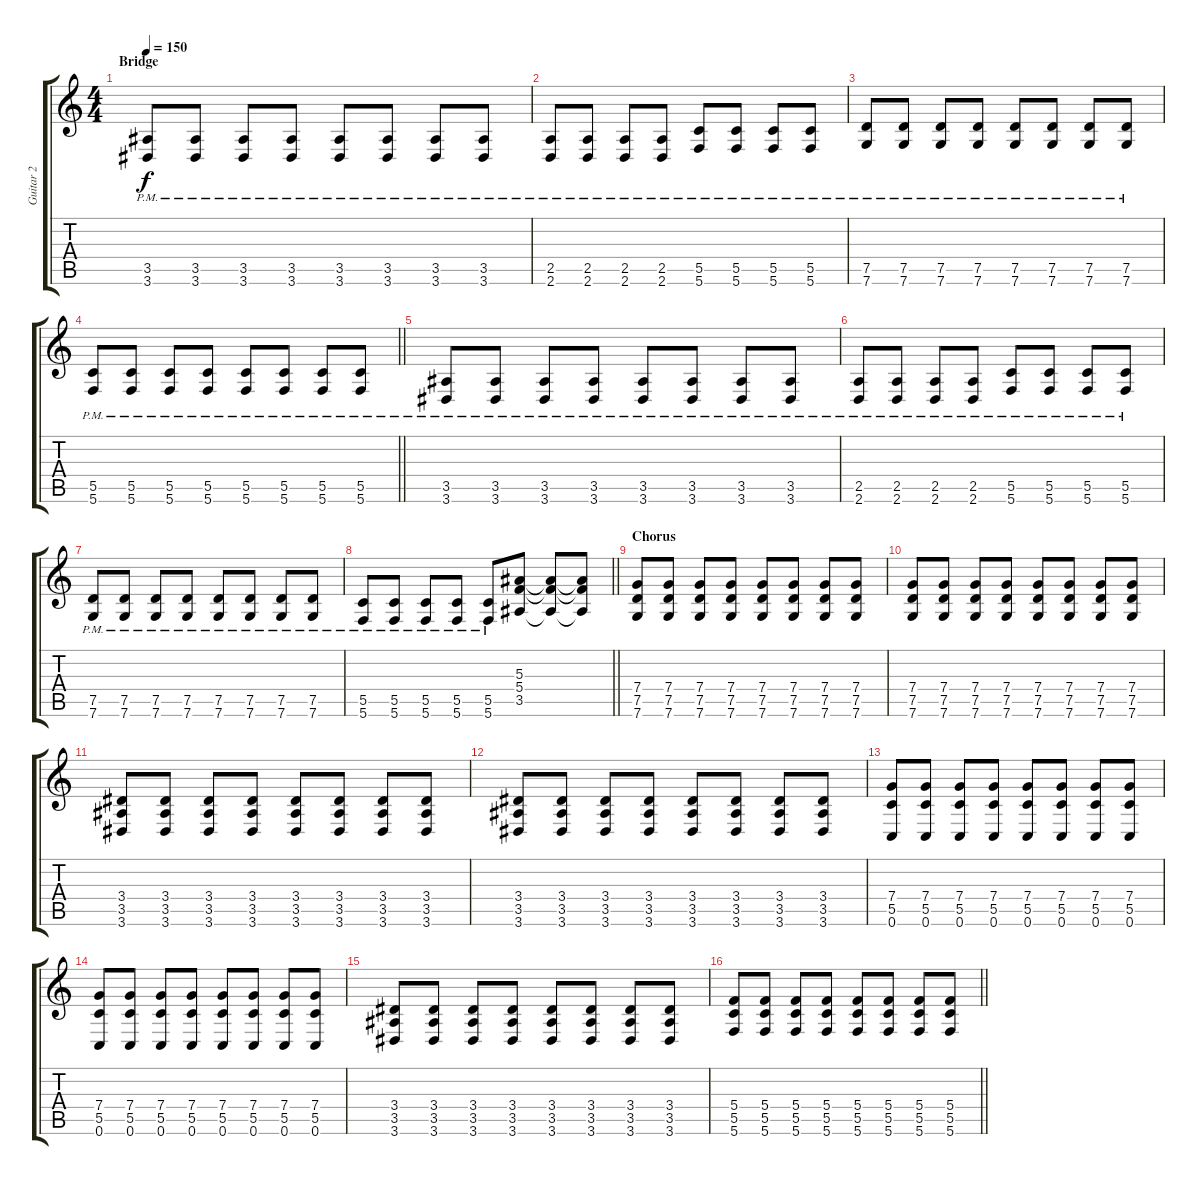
\track ("Guitar 2" "Guitar 2") {instrument distortionguitar}
\staff {score tabs}
\tuning (D4 A3 F3 C3 G2 C2) {hide}
\ts (4 4)
\section ("" "Bridge")
\tempo 150
\clef g2
\ks c
(3.5{pm} 3.6{pm}).8{dy f} (3.5{pm} 3.6{pm}).8 (3.5{pm} 3.6{pm}).8 (3.5{pm} 3.6{pm}).8 (3.5{pm} 3.6{pm}).8 (3.5{pm} 3.6{pm}).8 (3.5{pm} 3.6{pm}).8 (3.5{pm} 3.6{pm}).8 |
(2.5{pm} 2.6{pm}).8 (2.5{pm} 2.6{pm}).8 (2.5{pm} 2.6{pm}).8 (2.5{pm} 2.6{pm}).8 (5.5{pm} 5.6{pm}).8 (5.5{pm} 5.6{pm}).8 (5.5{pm} 5.6{pm}).8 (5.5{pm} 5.6{pm}).8 |
(7.5{pm} 7.6{pm}).8 (7.5{pm} 7.6{pm}).8 (7.5{pm} 7.6{pm}).8 (7.5{pm} 7.6{pm}).8 (7.5{pm} 7.6{pm}).8 (7.5{pm} 7.6{pm}).8 (7.5{pm} 7.6{pm}).8 (7.5{pm} 7.6{pm}).8 |
\barLineRight lightlight
(5.5{pm} 5.6{pm}).8 (5.5{pm} 5.6{pm}).8 (5.5{pm} 5.6{pm}).8 (5.5{pm} 5.6{pm}).8 (5.5{pm} 5.6{pm}).8 (5.5{pm} 5.6{pm}).8 (5.5{pm} 5.6{pm}).8 (5.5{pm} 5.6{pm}).8 |
(3.5{pm} 3.6{pm}).8 (3.5{pm} 3.6{pm}).8 (3.5{pm} 3.6{pm}).8 (3.5{pm} 3.6{pm}).8 (3.5{pm} 3.6{pm}).8 (3.5{pm} 3.6{pm}).8 (3.5{pm} 3.6{pm}).8 (3.5{pm} 3.6{pm}).8 |
(2.5{pm} 2.6{pm}).8 (2.5{pm} 2.6{pm}).8 (2.5{pm} 2.6{pm}).8 (2.5{pm} 2.6{pm}).8 (5.5{pm} 5.6{pm}).8 (5.5{pm} 5.6{pm}).8 (5.5{pm} 5.6{pm}).8 (5.5{pm} 5.6{pm}).8 |
(7.5{pm} 7.6{pm}).8 (7.5{pm} 7.6{pm}).8 (7.5{pm} 7.6{pm}).8 (7.5{pm} 7.6{pm}).8 (7.5{pm} 7.6{pm}).8 (7.5{pm} 7.6{pm}).8 (7.5{pm} 7.6{pm}).8 (7.5{pm} 7.6{pm}).8 |
\barLineRight lightlight
(5.5{pm} 5.6{pm}).8 (5.5{pm} 5.6{pm}).8 (5.5{pm} 5.6{pm}).8 (5.5{pm} 5.6{pm}).8 (5.5{pm} 5.6{pm}).8 (5.3 5.4 3.5).8 (5.3{t} 5.4{t} 3.5{t}).8 (5.3{t} 5.4{t} 3.5{t}).8 |
\section ("" "Chorus")
(7.4 7.5 7.6).8 (7.4 7.5 7.6).8 (7.4 7.5 7.6).8 (7.4 7.5 7.6).8 (7.4 7.5 7.6).8 (7.4 7.5 7.6).8 (7.4 7.5 7.6).8 (7.4 7.5 7.6).8 |
(7.4 7.5 7.6).8 (7.4 7.5 7.6).8 (7.4 7.5 7.6).8 (7.4 7.5 7.6).8 (7.4 7.5 7.6).8 (7.4 7.5 7.6).8 (7.4 7.5 7.6).8 (7.4 7.5 7.6).8 |
(3.4 3.5 3.6).8 (3.4 3.5 3.6).8 (3.4 3.5 3.6).8 (3.4 3.5 3.6).8 (3.4 3.5 3.6).8 (3.4 3.5 3.6).8 (3.4 3.5 3.6).8 (3.4 3.5 3.6).8 |
(3.4 3.5 3.6).8 (3.4 3.5 3.6).8 (3.4 3.5 3.6).8 (3.4 3.5 3.6).8 (3.4 3.5 3.6).8 (3.4 3.5 3.6).8 (3.4 3.5 3.6).8 (3.4 3.5 3.6).8 |
(7.4 5.5 0.6).8 (7.4 5.5 0.6).8 (7.4 5.5 0.6).8 (7.4 5.5 0.6).8 (7.4 5.5 0.6).8 (7.4 5.5 0.6).8 (7.4 5.5 0.6).8 (7.4 5.5 0.6).8 |
(7.4 5.5 0.6).8 (7.4 5.5 0.6).8 (7.4 5.5 0.6).8 (7.4 5.5 0.6).8 (7.4 5.5 0.6).8 (7.4 5.5 0.6).8 (7.4 5.5 0.6).8 (7.4 5.5 0.6).8 |
(3.4 3.5 3.6).8 (3.4 3.5 3.6).8 (3.4 3.5 3.6).8 (3.4 3.5 3.6).8 (3.4 3.5 3.6).8 (3.4 3.5 3.6).8 (3.4 3.5 3.6).8 (3.4 3.5 3.6).8 |
\barLineRight lightlight
(5.4 5.5 5.6).8 (5.4 5.5 5.6).8 (5.4 5.5 5.6).8 (5.4 5.5 5.6).8 (5.4 5.5 5.6).8 (5.4 5.5 5.6).8 (5.4 5.5 5.6).8 (5.4 5.5 5.6).8
